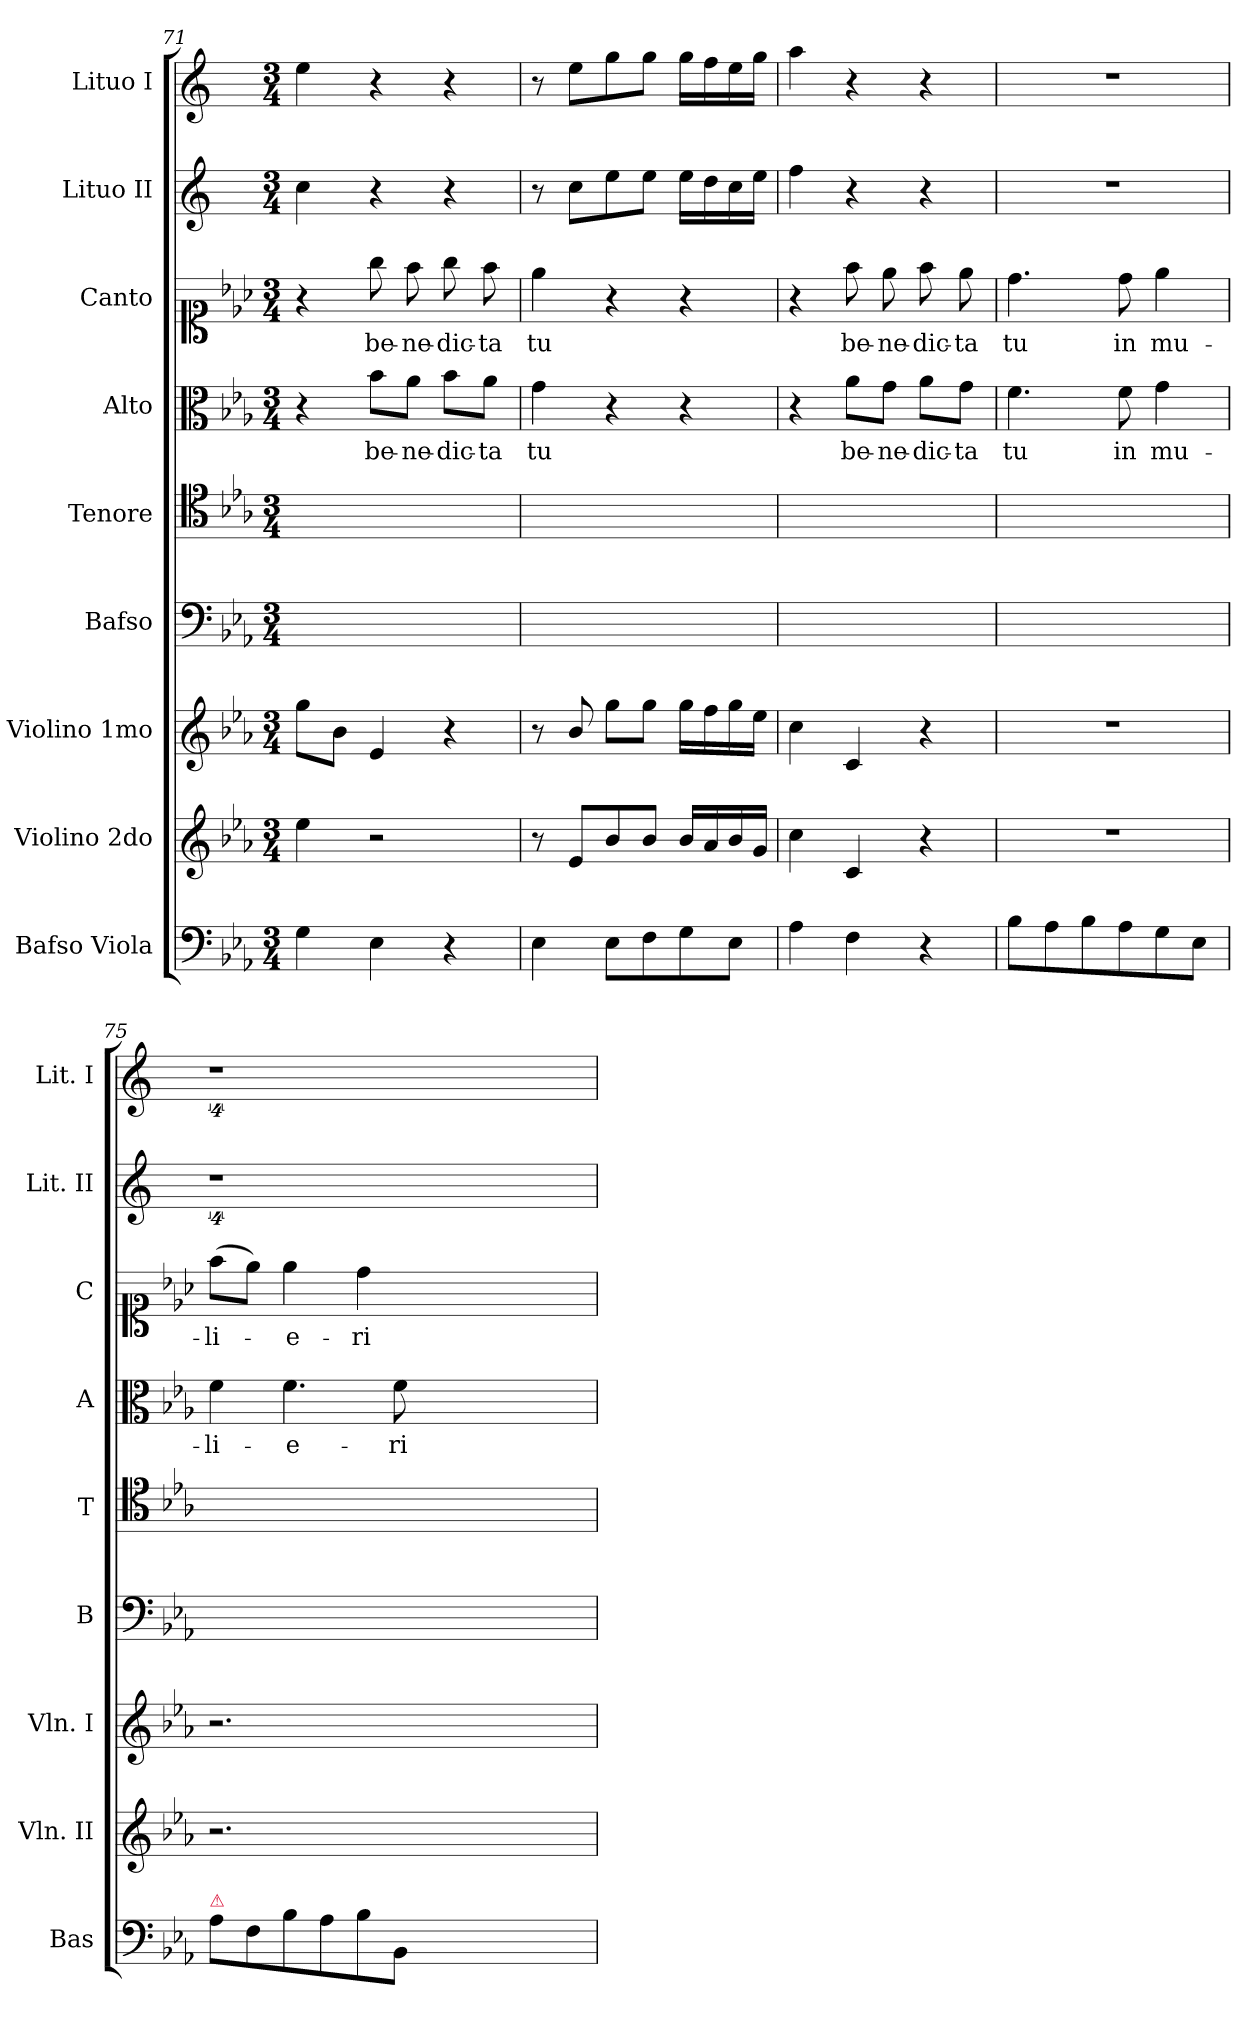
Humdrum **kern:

**kern	**kern	**kern	**kern	**kern	**kern	**text	**kern	**text	**kern	**kern
*part9	*part8	*part7	*part6	*part5	*part4	*part4	*part3	*part3	*part2	*part1
*staff9	*staff8	*staff7	*staff6	*staff5	*staff4	*staff4	*staff3	*staff3	*staff2	*staff1
*I"Bafso Viola	*I"Violino 2do	*I"Violino 1mo	*I"Bafso	*I"Tenore	*I"Alto	*	*I"Canto	*	*I"Lituo II	*I"Lituo I
*I'Bas	*I'Vln. II	*I'Vln. I	*I'B	*I'T	*I'A	*	*I'C	*	*I'Lit. II	*I'Lit. I
*clefF4	*clefG2	*clefG2	*clefF4	*clefC4	*clefC3	*	*clefC1	*	*clefG2	*clefG2
*	*	*	*	*	*	*	*	*	*ITrd-2c-3	*ITrd-2c-3
*k[b-e-a-]	*k[b-e-a-]	*k[b-e-a-]	*k[b-e-a-]	*k[b-e-a-]	*k[b-e-a-]	*	*k[b-e-a-]	*	*k[b-e-a-]	*k[b-e-a-]
*M3/4	*M3/4	*M3/4	*M3/4	*M3/4	*M3/4	*	*M3/4	*	*M3/4	*M3/4
=71	=71	=71	=71	=71	=71	=71	=71	=71	=71	=71
4G\	4ee-\	8gg\L	2.ryy	2.ryy	4r	.	4r	.	4ee-\	4gg\
.	.	8b-\J	.	.	.	.	.	.	.	.
4E-\	2r	4e-/	.	.	8b-\L	be-	8gg\	be-	4r	4r
.	.	.	.	.	8a-\J	-ne-	8ff\	-ne-	.	.
4r	.	4r	.	.	8b-\L	-dic-	8gg\	-dic-	4r	4r
.	.	.	.	.	8a-\J	-ta	8ff\	-ta	.	.
=72	=72	=72	=72	=72	=72	=72	=72	=72	=72	=72
4E-\	8r	8r	2.ryy	2.ryy	4g\	tu	4ee-\	tu	8r	8r
.	8e-/L	8b-/	.	.	.	.	.	.	8ee-\L	8gg\L
8E-\L	8b-/	8gg\L	.	.	4r	.	4r	.	8gg\	8bb-\
8F\	8b-/J	8gg\J	.	.	.	.	.	.	8gg\J	8bb-\J
8G\	16b-/LL	16gg\LL	.	.	4r	.	4r	.	16gg\LL	16bb-\LL
.	16a-/	16ff\	.	.	.	.	.	.	16ff\	16aa-\
8E-\J	16b-/	16gg\	.	.	.	.	.	.	16ee-\	16gg\
.	16g/JJ	16ee-\JJ	.	.	.	.	.	.	16gg\JJ	16bb-\JJ
=73	=73	=73	=73	=73	=73	=73	=73	=73	=73	=73
4A-\	4cc\	4cc\	2.ryy	2.ryy	4r	.	4r	.	4aa-\	4ccc\
4F\	4c/	4c/	.	.	8a-\L	be-	8ff\	be-	4r	4r
.	.	.	.	.	8g\J	-ne-	8ee-\	-ne-	.	.
4r	4r	4r	.	.	8a-\L	-dic-	8ff\	-dic-	4r	4r
.	.	.	.	.	8g\J	-ta	8ee-\	-ta	.	.
=74	=74	=74	=74	=74	=74	=74	=74	=74	=74	=74
8B-\L	2.r	2.r	2.ryy	2.ryy	4.f\	tu	4.dd\	tu	2.r	2.r
8A-\	.	.	.	.	.	.	.	.	.	.
8B-\	.	.	.	.	.	.	.	.	.	.
8A-\	.	.	.	.	8f\	in	8dd\	in	.	.
8G\	.	.	.	.	4g\	mu-	4ee-\	mu-	.	.
8E-\J	.	.	.	.	.	.	.	.	.	.
=75	=75	=75	=75	=75	=75	=75	=75	=75	=75	=75
!LO:TX:a:color=crimson:t=⚠	!	!	!	!	!	!	!	!	!	!
8A-\L	2.r	2.r	2.ryy	2.ryy	4f\	-li-	(8ff\L	-li-	4%9r	4%9r
8F\	.	.	.	.	.	.	8ee-\J)	.	.	.
8B-\	.	.	.	.	4.f\	-e-	4ee-\	-e-	.	.
8A-\	.	.	.	.	.	.	.	.	.	.
8B-\	.	.	.	.	.	.	4dd\	-ri-	.	.
8BB-/J	.	.	.	.	8f\	-ri-	.	.	.	.
1.ryy	1.ryy	1.ryy	1.ryy	1.ryy	1.ryy	.	1.ryy	.	.	.
=	=	=	=	=	=	=	=	=	=	=
*-	*-	*-	*-	*-	*-	*-	*-	*-	*-	*-
